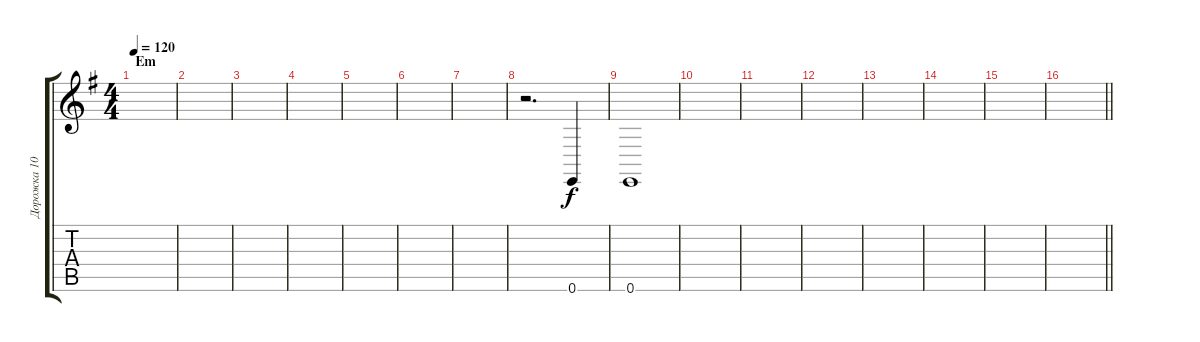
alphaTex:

\track ("Дорожка 10" "Дорожка 10") {instrument timpani}
\staff {score tabs}
\tuning (E4 B3 G3 D3 A2 E2) {hide}
\ts (4 4)
\section ("" "Em")
\tempo 120
\clef g2
\ks eminor
|
|
|
|
|
|
|
r.2{d} 0.6.4 |
0.6.1 |
|
|
|
|
|
|
\barLineRight lightlight
